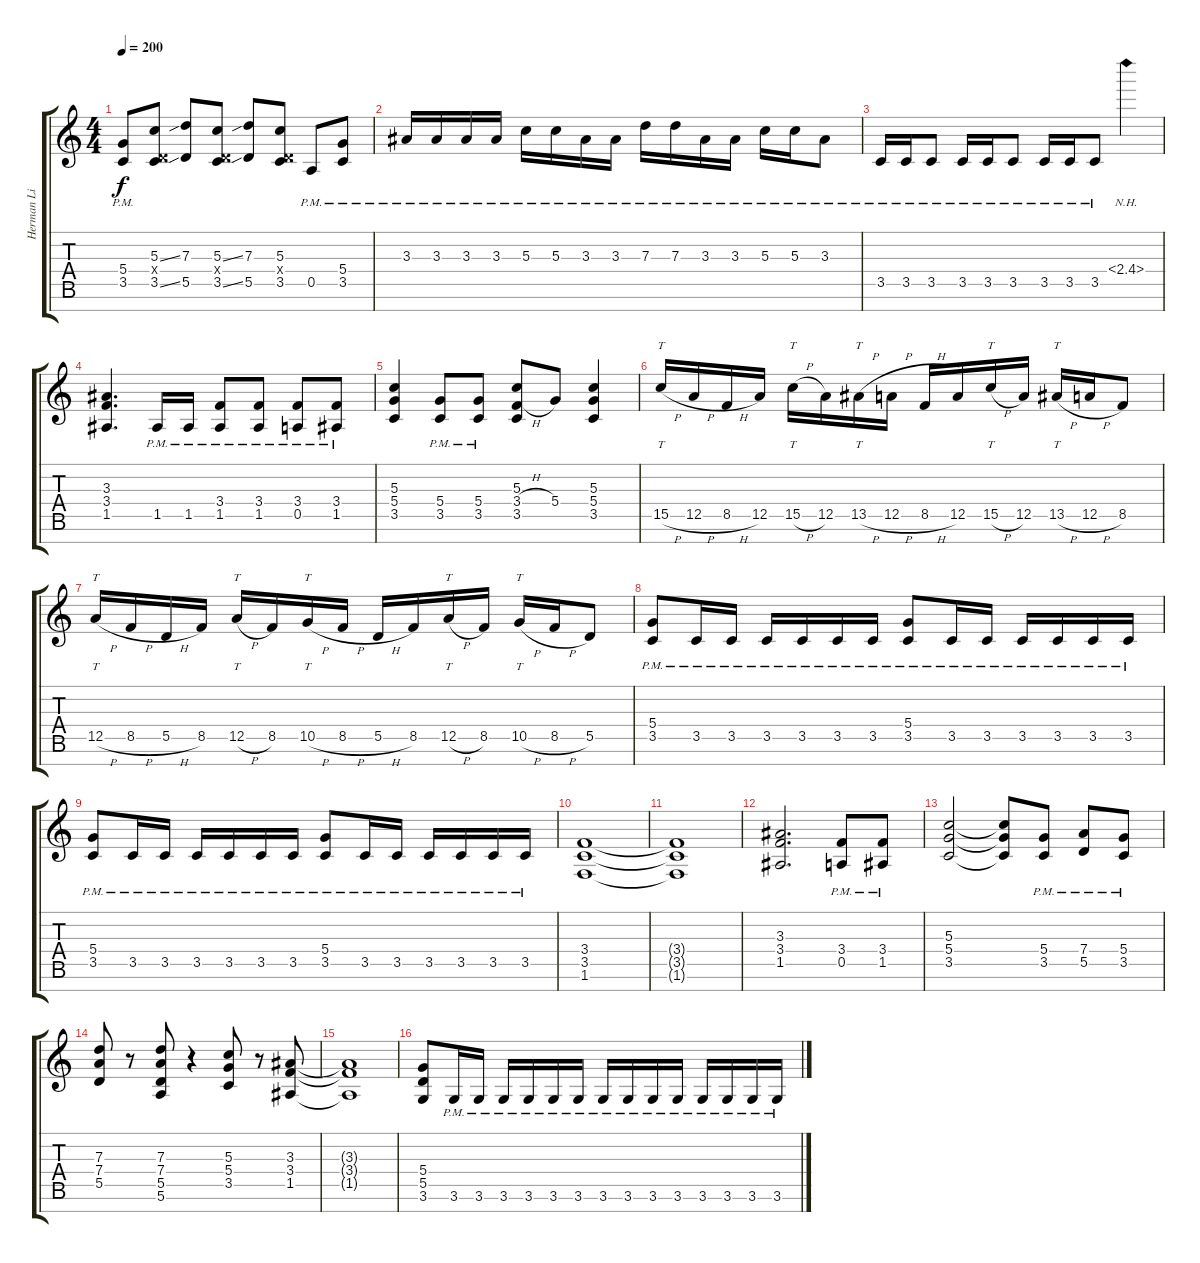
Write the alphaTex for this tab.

\track ("Herman Li | Lead" "Herman Li ") {instrument distortionguitar}
\staff {score tabs}
\tuning (E4 B3 G3 D3 A2 E2 B1) {hide}
\ts (4 4)
\tempo 200
\clef g2
\ks c
(5.4{pm} 3.5{pm}).8{dy f} (5.3{ss} 0.4{x} 3.5{ss}).8 (7.3 5.5).8 (5.3{ss} 0.4{x} 3.5{ss}).8 (7.3 5.5).8 (5.3 0.4{x} 3.5).8 0.5{pm}.8 (5.4{pm} 3.5{pm}).8 |
3.3{pm}.16 3.3{pm}.16 3.3{pm}.16 3.3{pm}.16 5.3{pm}.16 5.3{pm}.16 3.3{pm}.16 3.3{pm}.16 7.3{pm}.16 7.3{pm}.16 3.3{pm}.16 3.3{pm}.16 5.3{pm}.16 5.3{pm}.16 3.3{pm}.8 |
3.5{pm}.16 3.5{pm}.16 3.5{pm}.8 3.5{pm}.16 3.5{pm}.16 3.5{pm}.8 3.5{pm}.16 3.5{pm}.16 3.5{pm}.8 2.4{nh}.4 |
(3.3 3.4 1.5).4{d} 1.5{pm}.16 1.5{pm}.16 (3.4{pm} 1.5{pm}).8 (3.4{pm} 1.5{pm}).8 (3.4{pm} 0.5{pm}).8 (3.4{pm} 1.5{pm}).8 |
(5.3 5.4 3.5).4 (5.4{pm} 3.5{pm}).8 (5.4{pm} 3.5{pm}).8 (5.3 3.4{h} 3.5).8 5.4.8 (5.3 5.4 3.5).4 |
15.5{h}.16{tt} 12.5{h}.16 8.5{h}.16 12.5.16 15.5{h}.16{tt} 12.5.16 13.5{h}.16{tt} 12.5{h}.16 8.5{h}.16 12.5.16 15.5{h}.16{tt} 12.5.16 13.5{h}.16{tt} 12.5{h}.16 8.5.8 |
12.5{h}.16{tt} 8.5{h}.16 5.5{h}.16 8.5.16 12.5{h}.16{tt} 8.5.16 10.5{h}.16{tt} 8.5{h}.16 5.5{h}.16 8.5.16 12.5{h}.16{tt} 8.5.16 10.5{h}.16{tt} 8.5{h}.16 5.5.8 |
(5.4{pm} 3.5{pm}).8 3.5{pm}.16 3.5{pm}.16 3.5{pm}.16 3.5{pm}.16 3.5{pm}.16 3.5{pm}.16 (5.4{pm} 3.5{pm}).8 3.5{pm}.16 3.5{pm}.16 3.5{pm}.16 3.5{pm}.16 3.5{pm}.16 3.5{pm}.16 |
(5.4{pm} 3.5{pm}).8 3.5{pm}.16 3.5{pm}.16 3.5{pm}.16 3.5{pm}.16 3.5{pm}.16 3.5{pm}.16 (5.4{pm} 3.5{pm}).8 3.5{pm}.16 3.5{pm}.16 3.5{pm}.16 3.5{pm}.16 3.5{pm}.16 3.5{pm}.16 |
(3.4 3.5 1.6).1 |
(3.4{t} 3.5{t} 1.6{t}).1 |
(3.3 3.4 1.5).2{d} (3.4{pm} 0.5{pm}).8 (3.4{pm} 1.5{pm}).8 |
(5.3 5.4 3.5).2 (5.3{t} 5.4{t} 3.5{t}).8 (5.4{pm} 3.5{pm}).8 (7.4{pm} 5.5{pm}).8 (5.4{pm} 3.5{pm}).8 |
(7.3 7.4 5.5).8 r.8 (7.3 7.4 5.5 5.6).8 r.4 (5.3 5.4 3.5).8 r.8 (3.3 3.4 1.5).8 |
(3.3{t} 3.4{t} 1.5{t}).1 |
(5.4 5.5 3.6).8 3.6{pm}.16 3.6{pm}.16 3.6{pm}.16 3.6{pm}.16 3.6{pm}.16 3.6{pm}.16 3.6{pm}.16 3.6{pm}.16 3.6{pm}.16 3.6{pm}.16 3.6{pm}.16 3.6{pm}.16 3.6{pm}.16 3.6{pm}.16
